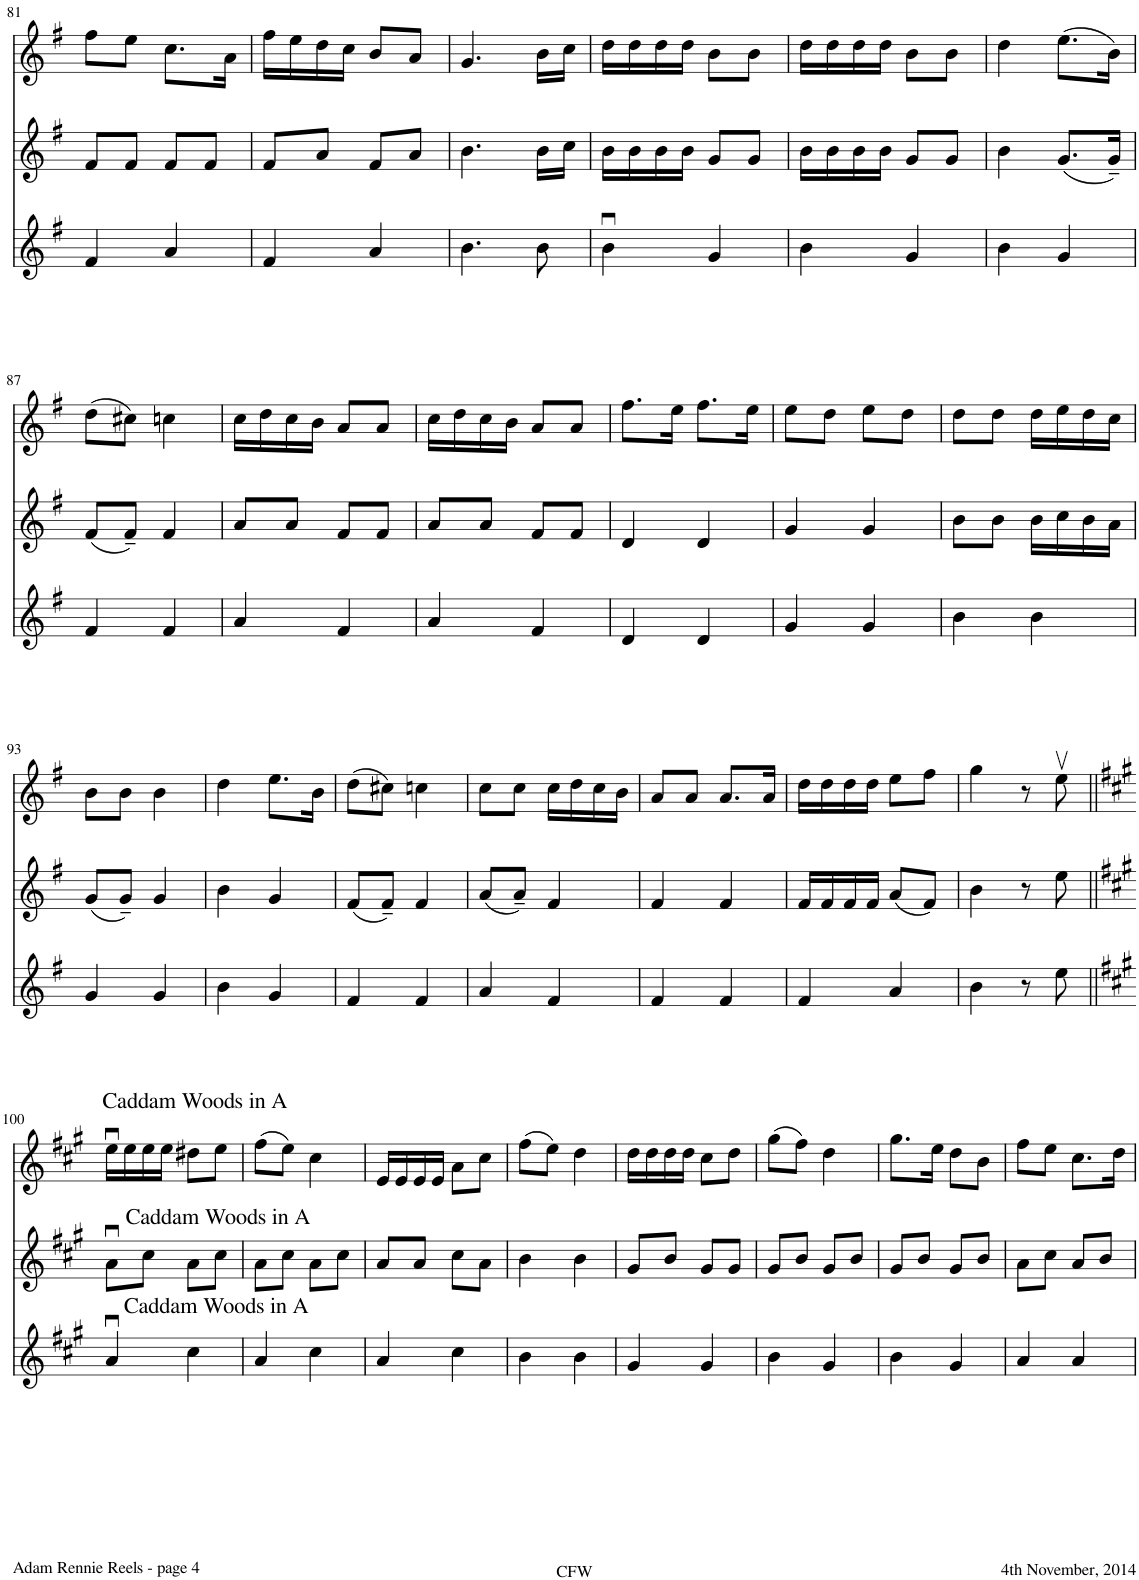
**kern	**kern	**kern
*part3	*part2	*part1
*staff3	*staff2	*staff1
*I"Violin	*I"Violin	*I"Violin
*I'Vln	*I'Vln	*I'Vln
!!LO:PB:g=z
*clefG2	*clefG2	*clefG2
*k[f#]	*k[f#]	*k[f#]
*M2/4	*M2/4	*M2/4
=81	=81	=81
4f#/	8f#/L	8ff#\L
.	8f#/J	8ee\J
4a/	8f#/L	8.cc\L
.	8f#/J	.
.	.	16a\Jk
=82	=82	=82
4f#/	8f#/L	16ff#\LL
.	.	16ee\
.	8a/J	16dd\
.	.	16cc\JJ
4a/	8f#/L	8b/L
.	8a/J	8a/J
=83	=83	=83
4.b\	4.b\	4.g/
8b\	16b\LL	16b\LL
.	16cc\JJ	16cc\JJ
=84	=84	=84
4bu\	16b\LL	16dd\LL
.	16b\	16dd\
.	16b\	16dd\
.	16b\JJ	16dd\JJ
4g/	8g/L	8b\L
.	8g/J	8b\J
=85	=85	=85
4b\	16b\LL	16dd\LL
.	16b\	16dd\
.	16b\	16dd\
.	16b\JJ	16dd\JJ
4g/	8g/L	8b\L
.	8g/J	8b\J
=86	=86	=86
4b\	4b\	4dd\
4g/	(8.g/L	(8.ee\L
.	16g~/Jk)	16b\Jk)
!!LO:LB:g=z
=87	=87	=87
4f#/	(8f#/L	(8dd\L
.	8f#~/J)	8cc#X\J)
4f#/	4f#/	4ccn\
=88	=88	=88
4a/	8a/L	16cc\LL
.	.	16dd\
.	8a/J	16cc\
.	.	16b\JJ
4f#/	8f#/L	8a/L
.	8f#/J	8a/J
=89	=89	=89
4a/	8a/L	16cc\LL
.	.	16dd\
.	8a/J	16cc\
.	.	16b\JJ
4f#/	8f#/L	8a/L
.	8f#/J	8a/J
=90	=90	=90
4d/	4d/	8.ff#\L
.	.	16ee\Jk
4d/	4d/	8.ff#\L
.	.	16ee\Jk
=91	=91	=91
4g/	4g/	8ee\L
.	.	8dd\J
4g/	4g/	8ee\L
.	.	8dd\J
=92	=92	=92
4b\	8b\L	8dd\L
.	8b\J	8dd\J
4b\	16b\LL	16dd\LL
.	16cc\	16ee\
.	16b\	16dd\
.	16a\JJ	16cc\JJ
!!LO:LB:g=z
=93	=93	=93
4g/	(8g/L	8b\L
.	8g~/J)	8b\J
4g/	4g/	4b\
=94	=94	=94
4b\	4b\	4dd\
4g/	4g/	8.ee\L
.	.	16b\Jk
=95	=95	=95
4f#/	(8f#/L	(8dd\L
.	8f#~/J)	8cc#X\J)
4f#/	4f#/	4ccn\
=96	=96	=96
4a/	(8a/L	8cc\L
.	8a~/J)	8cc\J
4f#/	4f#/	16cc\LL
.	.	16dd\
.	.	16cc\
.	.	16b\JJ
=97	=97	=97
4f#/	4f#/	8a/L
.	.	8a/J
4f#/	4f#/	8.a/L
.	.	16a/Jk
=98	=98	=98
4f#/	16f#/LL	16dd\LL
.	16f#/	16dd\
.	16f#/	16dd\
.	16f#/JJ	16dd\JJ
4a/	(8a/L	8ee\L
.	8f#/J)	8ff#\J
=99	=99	=99
4b\	4b\	4gg\
8r	8r	8r
8ee\	8ee\	8eev\
!!LO:LB:g=z
=100||	=100||	=100||
*k[f#c#g#]	*k[f#c#g#]	*k[f#c#g#]
!	!	!LO:TX:a:t=Caddam Woods in A
!	!LO:TX:a:t=Caddam Woods in A	!
!LO:TX:a:t=Caddam Woods in A	!	!
4au/	8au\L	16eeu\LL
.	.	16ee\
.	8cc#\J	16ee\
.	.	16ee\JJ
4cc#\	8a\L	8dd#X\L
.	8cc#\J	8ee\J
=101	=101	=101
4a/	8a\L	(8ff#\L
.	8cc#\J	8ee\J)
4cc#\	8a\L	4cc#\
.	8cc#\J	.
=102	=102	=102
4a/	8a/L	16e/LL
.	.	16e/
.	8a/J	16e/
.	.	16e/JJ
4cc#\	8cc#\L	8a\L
.	8a\J	8cc#\J
=103	=103	=103
4b\	4b\	(8ff#\L
.	.	8ee\J)
4b\	4b\	4dd\
=104	=104	=104
4g#/	8g#/L	16dd\LL
.	.	16dd\
.	8b/J	16dd\
.	.	16dd\JJ
4g#/	8g#/L	8cc#\L
.	8g#/J	8dd\J
=105	=105	=105
4b\	8g#/L	(8gg#\L
.	8b/J	8ff#\J)
4g#/	8g#/L	4dd\
.	8b/J	.
=106	=106	=106
4b\	8g#/L	8.gg#\L
.	8b/J	.
.	.	16ee\Jk
4g#/	8g#/L	8dd\L
.	8b/J	8b\J
=107	=107	=107
4a/	8a\L	8ff#\L
.	8cc#\J	8ee\J
4a/	8a/L	8.cc#\L
.	8b/J	.
.	.	16dd\Jk
=	=	=
*-	*-	*-
